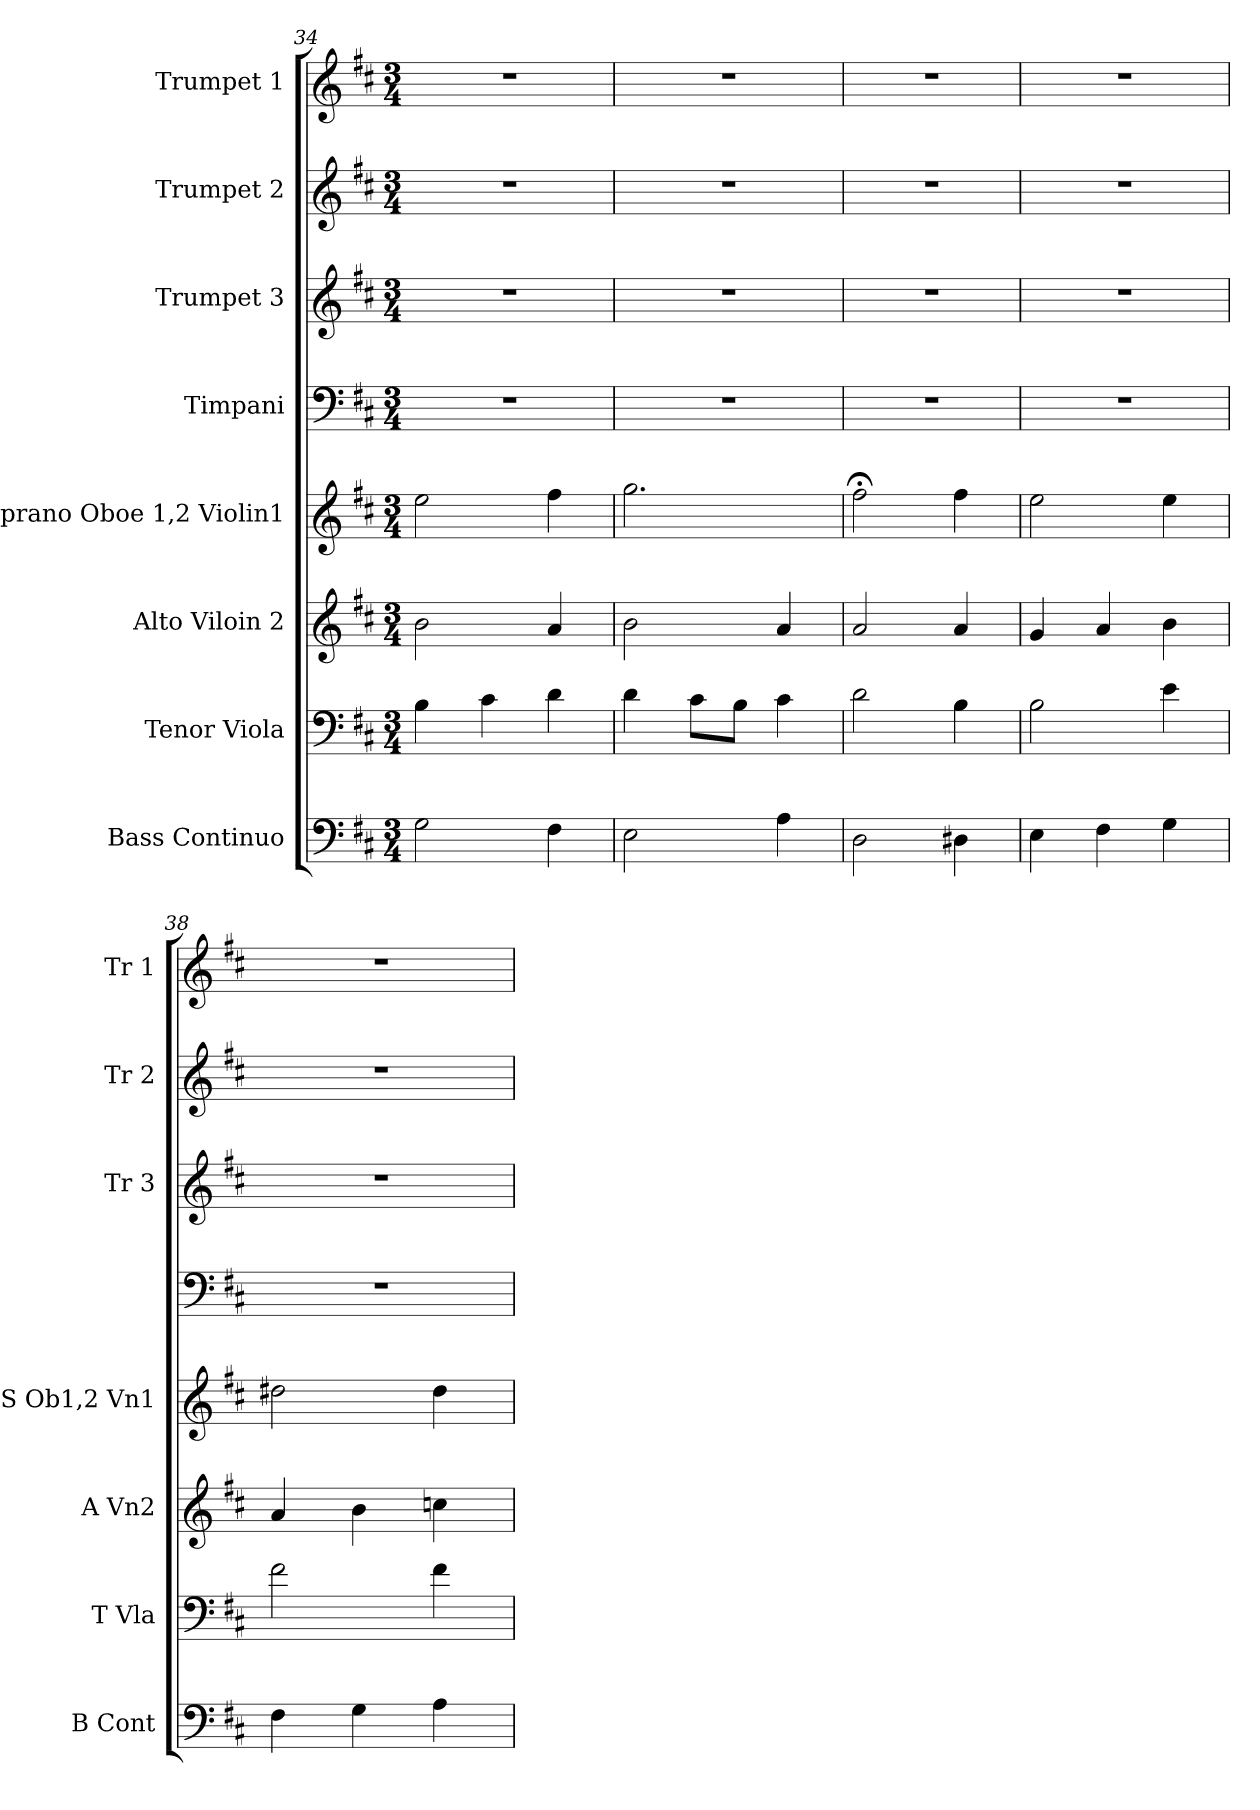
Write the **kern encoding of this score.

**kern	**kern	**kern	**kern	**kern	**kern	**kern	**kern
*part8	*part7	*part6	*part5	*part4	*part3	*part2	*part1
*staff8	*staff7	*staff6	*staff5	*staff4	*staff3	*staff2	*staff1
*I"Bass Continuo	*I"Tenor Viola	*I"Alto Viloin 2	*I"Soprano Oboe 1,2 Violin1	*I"Timpani	*I"Trumpet 3	*I"Trumpet 2	*I"Trumpet 1
*I'B Cont	*I'T Vla	*I'A Vn2	*I'S Ob1,2 Vn1	*	*I'Tr 3	*I'Tr 2	*I'Tr 1
!!LO:PB:g=z
*clefF4	*clefF4	*clefG2	*clefG2	*clefF4	*clefG2	*clefG2	*clefG2
*k[f#c#]	*k[f#c#]	*k[f#c#]	*k[f#c#]	*k[f#c#]	*k[f#c#]	*k[f#c#]	*k[f#c#]
*D:	*D:	*D:	*D:	*D:	*D:	*D:	*D:
*M3/4	*M3/4	*M3/4	*M3/4	*M3/4	*M3/4	*M3/4	*M3/4
=34	=34	=34	=34	=34	=34	=34	=34
2G\	4B\	2b\	2ee\	2.r	2.r	2.r	2.r
.	4c#\	.	.	.	.	.	.
4F#\	4d\	4a/	4ff#\	.	.	.	.
=35	=35	=35	=35	=35	=35	=35	=35
2E\	4d\	2b\	2.gg\	2.r	2.r	2.r	2.r
.	8c#\L	.	.	.	.	.	.
.	8B\J	.	.	.	.	.	.
4A\	4c#\	4a/	.	.	.	.	.
=36	=36	=36	=36	=36	=36	=36	=36
2D\	2d\	2a/	2ff#;<\	2.r	2.r	2.r	2.r
4D#X\	4B\	4a/	4ff#\	.	.	.	.
=37	=37	=37	=37	=37	=37	=37	=37
4E\	2B\	4g/	2ee\	2.r	2.r	2.r	2.r
4F#\	.	4a/	.	.	.	.	.
4G\	4e\	4b\	4ee\	.	.	.	.
=38	=38	=38	=38	=38	=38	=38	=38
4F#\	2f#\	4a/	2dd#X\	2.r	2.r	2.r	2.r
4G\	.	4b\	.	.	.	.	.
4A\	4f#\	4ccn\	4dd#\	.	.	.	.
=	=	=	=	=	=	=	=
*-	*-	*-	*-	*-	*-	*-	*-
